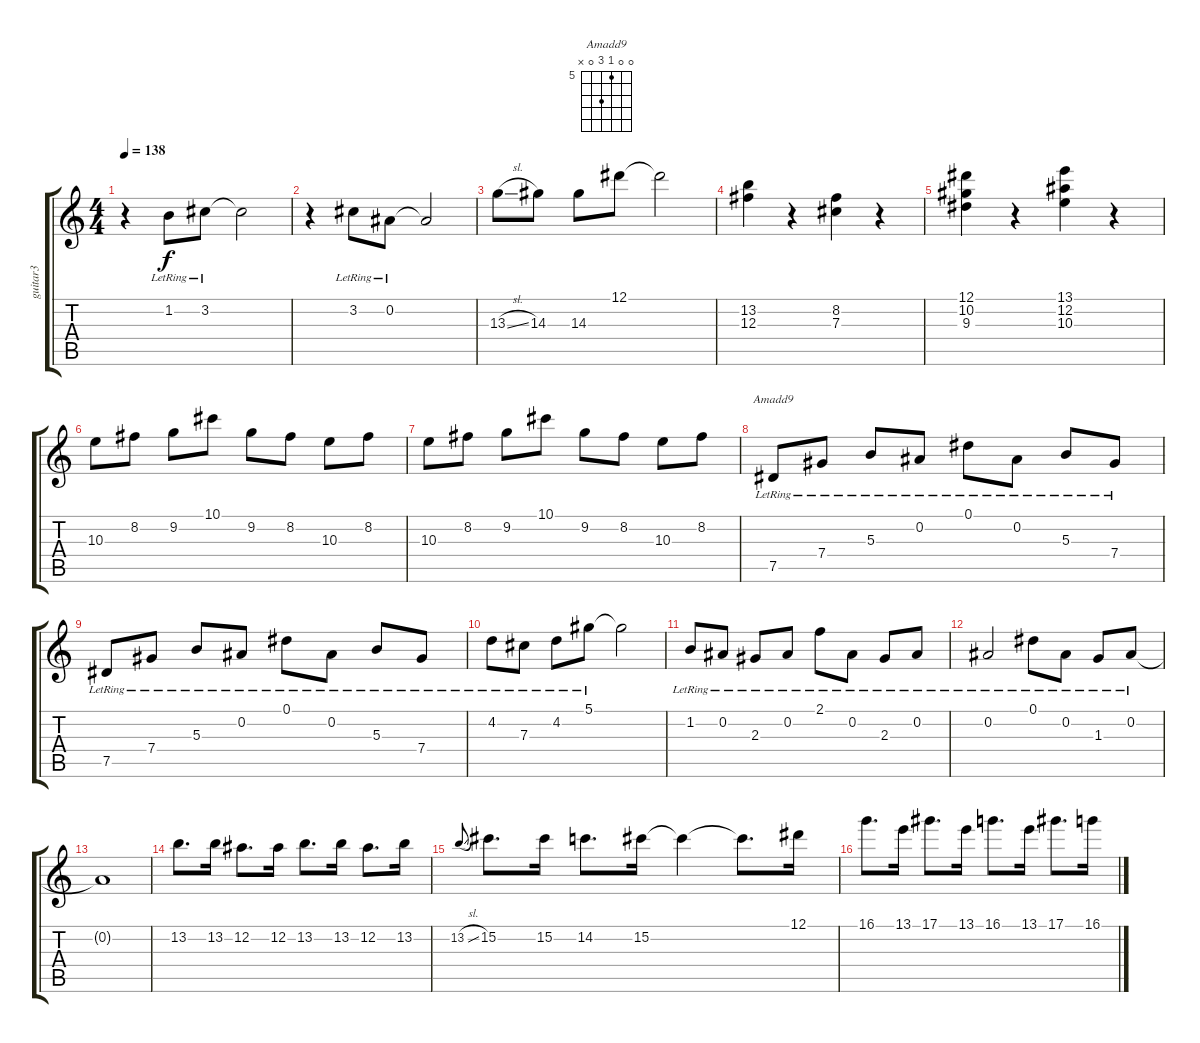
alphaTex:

\track ("guitar3" "guitar3") {instrument electricguitarclean}
\staff {score tabs}
\tuning (Eb4 Bb3 Gb3 Db3 Ab2 Eb2) {hide}
\chord ("Amadd9" 0 0 5 7 0 x) {firstfret 5}
\ts (4 4)
\tempo 138
\clef g2
\ks c
r.4{dy f} 1.2{lr}.8 3.2{lr}.8 3.2{t}.2 |
r.4 3.2{lr}.8 0.2{lr}.8 0.2{t}.2 |
13.3{sl}.8 14.3.8 14.3.8 12.1.8 12.1{t}.2 |
(13.2 12.3).4 r.4 (8.2 7.3).4 r.4 |
(12.1 10.2 9.3).4 r.4 (13.1 12.2 10.3).4 r.4 |
10.3.8 8.2.8 9.2.8 10.1.8 9.2.8 8.2.8 10.3.8 8.2.8 |
10.3.8 8.2.8 9.2.8 10.1.8 9.2.8 8.2.8 10.3.8 8.2.8 |
7.5{lr}.8{ch "Amadd9"} 7.4{lr}.8 5.3{lr}.8 0.2{lr}.8 0.1{lr}.8 0.2{lr}.8 5.3{lr}.8 7.4{lr}.8 |
7.5{lr}.8 7.4{lr}.8 5.3{lr}.8 0.2{lr}.8 0.1{lr}.8 0.2{lr}.8 5.3{lr}.8 7.4{lr}.8 |
4.2{lr}.8 7.3{lr}.8 4.2{lr}.8 5.1{lr}.8 5.1{t}.2 |
1.2{lr}.8 0.2{lr}.8 2.3{lr}.8 0.2{lr}.8 2.1{lr}.8 0.2{lr}.8 2.3{lr}.8 0.2{lr}.8 |
0.2{lr}.2 0.1{lr}.8 0.2{lr}.8 1.3{lr}.8 0.2{lr}.8 |
0.2{t}.1 |
13.2.8{d} 13.2.16 12.2.8{d} 12.2.16 13.2.8{d} 13.2.16 12.2.8{d} 13.2.16 |
13.2{sl}.8{gr onbeat} 15.2.8{d} 15.2.16 14.2.8{d} 15.2.16 15.2{t}.4 15.2{t}.8{d} 12.1.16 |
16.1.8{d} 13.1.16 17.1.8{d} 13.1.16 16.1.8{d} 13.1.16 17.1.8{d} 16.1.16
